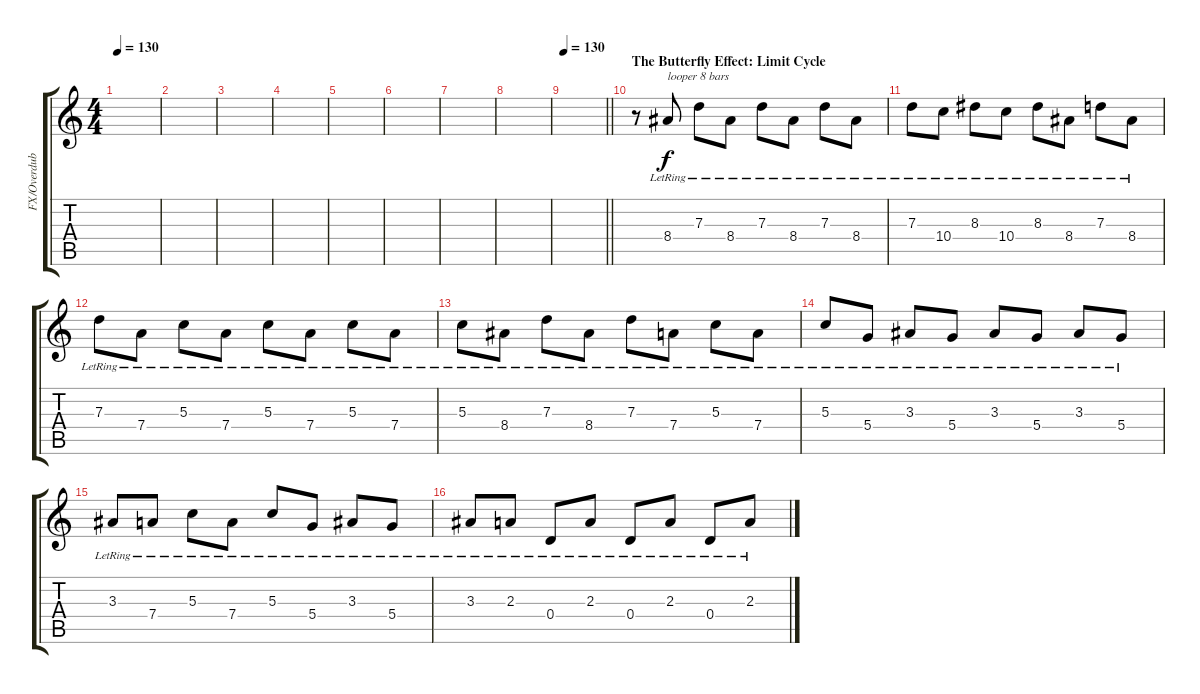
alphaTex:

\track ("FX/Overdubs" "FX/Overdub") {instrument distortionguitar}
\staff {score tabs}
\tuning (E4 B3 G3 D3 A2 E2) {hide}
\ts (4 4)
\tempo 130
\clef g2
\ks c
|
|
|
|
|
|
|
|
\tempo 130
\barLineRight lightlight
|
\section ("" "The Butterfly Effect: Limit Cycle")
r.8 8.4{lr}.8{txt "looper 8 bars" instrument electricguitarjazz} 7.3{lr}.8 8.4{lr}.8 7.3{lr}.8 8.4{lr}.8 7.3{lr}.8 8.4{lr}.8 |
7.3{lr}.8 10.4{lr}.8 8.3{lr}.8 10.4{lr}.8 8.3{lr}.8 8.4{lr}.8 7.3{lr}.8 8.4{lr}.8 |
7.3{lr}.8 7.4{lr}.8 5.3{lr}.8 7.4{lr}.8 5.3{lr}.8 7.4{lr}.8 5.3{lr}.8 7.4{lr}.8 |
5.3{lr}.8 8.4{lr}.8 7.3{lr}.8 8.4{lr}.8 7.3{lr}.8 7.4{lr}.8 5.3{lr}.8 7.4{lr}.8 |
5.3{lr}.8 5.4{lr}.8 3.3{lr}.8 5.4{lr}.8 3.3{lr}.8 5.4{lr}.8 3.3{lr}.8 5.4{lr}.8 |
3.3{lr}.8 7.4{lr}.8 5.3{lr}.8 7.4{lr}.8 5.3{lr}.8 5.4{lr}.8 3.3{lr}.8 5.4{lr}.8 |
3.3{lr}.8 2.3{lr}.8 0.4{lr}.8 2.3{lr}.8 0.4{lr}.8 2.3{lr}.8 0.4{lr}.8 2.3{lr}.8
